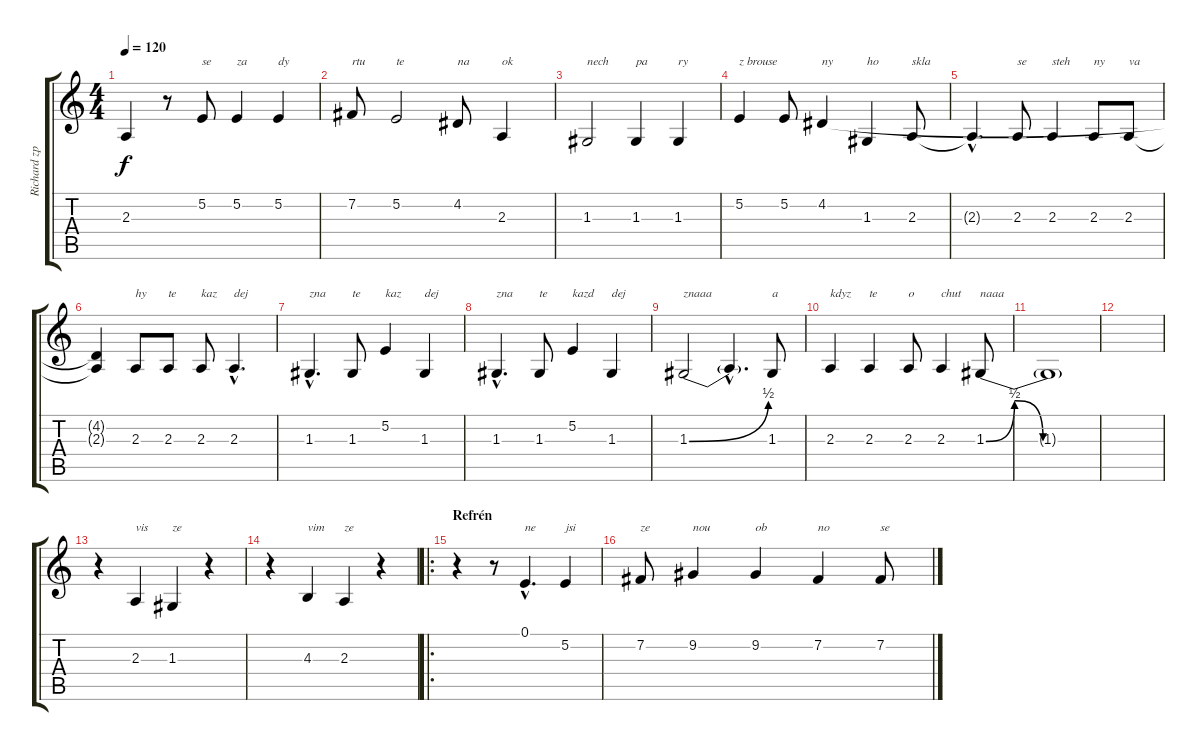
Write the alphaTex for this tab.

\track ("Richard zpev" "Richard zp") {instrument lead6voice}
\staff {score tabs}
\tuning (E4 B3 G3 D3 A2 E2) {hide}
\ts (4 4)
\tempo 120
\clef g2
\ks c
2.3{t}.4{dy f} r.8 5.2.8{txt "se"} 5.2.4{txt "za"} 5.2.4{txt "dy"} |
7.2.8{txt "rtu"} 5.2.2{txt "te"} 4.2.8{txt "na"} 2.3.4{txt "ok"} |
1.3.2{txt "nech"} 1.3.4{txt "pa"} 1.3.4{txt "ry"} |
5.2.4{txt "z brouse"} 5.2.8 4.2.4{txt "ny"} 1.3.4{txt "ho"} 2.3.8{txt "skla"} |
2.3{hac t}.4{d} 2.3.8{txt "se"} 2.3.4{txt "steh"} 2.3.8{txt "ny"} 2.3.8{txt "va"} |
(4.2{t} 2.3{t}).4 2.3.8{txt "hy"} 2.3.8{txt "te"} 2.3.8{txt "kaz"} 2.3{hac}.4{d txt "dej"} |
1.3{hac}.4{d txt "zna"} 1.3.8{txt "te"} 5.2.4{txt "kaz"} 1.3.4{txt "dej"} |
1.3{hac}.4{d txt "zna"} 1.3.8{txt "te"} 5.2.4{txt "kazd"} 1.3.4{txt "dej"} |
1.3{be (bend 0 0 60 2)}.2{txt "znaaa"} 1.3{hac t}.4{d} 1.3.8{txt "a"} |
2.3.4{txt "kdyz"} 2.3.4{txt "te"} 2.3.8{txt "o"} 2.3.4{txt "chut"} 1.3{be (custom 0 0 15 2 30 0 60 0)}.8{txt "naaa"} |
1.3{t}.1 |
|
r.4 2.3.4{txt "vis"} 1.3.4{txt "ze"} r.4 |
r.4 4.3.4{txt "vim"} 2.3.4{txt "ze"} r.4 |
\ro
\section ("" "Refrén")
r.4 r.8 0.1{hac}.4{d txt "ne"} 5.2.4{txt "jsi"} |
7.2.8{txt "ze"} 9.2.4{txt "nou"} 9.2.4{txt "ob"} 7.2.4{txt "no"} 7.2.8{txt "se"}
